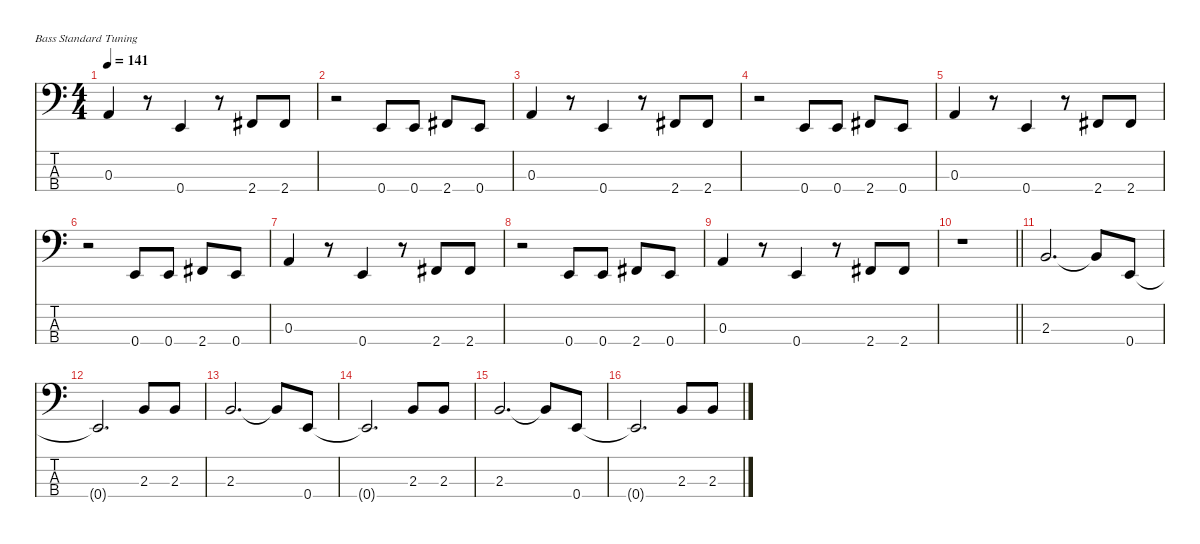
\defaultSystemsLayout 4
\hideDynamics
\bracketExtendMode nobrackets
\singleTrackTrackNamePolicy hidden
\multiTrackTrackNamePolicy hidden
\otherSystemsTrackNameOrientation horizontal
\track ("Bass" "el.bs.") {instrument electricbasspick}
\staff {score tabs}
\tuning (G2 D2 A1 E1)
\ts (4 4)
\tempo 141
\clef f4
\ks c
0.3.4{dy ff beam Up} r.8{beam Up} 0.4.4{dy fff beam Up} r.8{beam Up} 2.4{acc #}.8{beam Up} 2.4{acc #}.8{beam Up} |
r.2{beam Down} 0.4.8{dy ff beam Up} 0.4.8{beam Up} 2.4{acc #}.8{beam Up} 0.4.8{beam Up} |
0.3.4{beam Up} r.8{beam Up} 0.4.4{dy fff beam Up} r.8{beam Up} 2.4{acc #}.8{beam Up} 2.4{acc #}.8{beam Up} |
r.2{beam Down} 0.4.8{dy ff beam Up} 0.4.8{beam Up} 2.4{acc #}.8{beam Up} 0.4.8{beam Up} |
0.3.4{beam Up} r.8{beam Up} 0.4.4{dy fff beam Up} r.8{beam Up} 2.4{acc #}.8{beam Up} 2.4{acc #}.8{beam Up} |
r.2{beam Down} 0.4.8{dy ff beam Up} 0.4.8{beam Up} 2.4{acc #}.8{beam Up} 0.4.8{beam Up} |
0.3.4{beam Up} r.8{beam Up} 0.4.4{dy fff beam Up} r.8{beam Up} 2.4{acc #}.8{beam Up} 2.4{acc #}.8{beam Up} |
r.2{beam Down} 0.4.8{dy ff beam Up} 0.4.8{beam Up} 2.4{acc #}.8{beam Up} 0.4.8{beam Up} |
0.3.4{beam Up} r.8{beam Up} 0.4.4{dy fff beam Up} r.8{beam Up} 2.4{acc #}.8{beam Up} 2.4{acc #}.8{beam Up} |
\barLineRight lightlight
r.1{beam Down} |
2.3.2{d beam Up} 2.3{t}.8{dy f beam Up} 0.4.8{dy ff beam Up} |
0.4{t}.2{d dy f beam Up} 2.3.8{beam Up} 2.3.8{beam Up} |
2.3.2{d dy fff beam Up} 2.3{t}.8{dy f beam Up} 0.4.8{dy ff beam Up} |
0.4{t}.2{d dy f beam Up} 2.3.8{beam Up} 2.3.8{beam Up} |
2.3.2{d dy fff beam Up} 2.3{t}.8{dy f beam Up} 0.4.8{dy ff beam Up} |
0.4{t}.2{d dy f beam Up} 2.3.8{beam Up} 2.3.8{beam Up}
